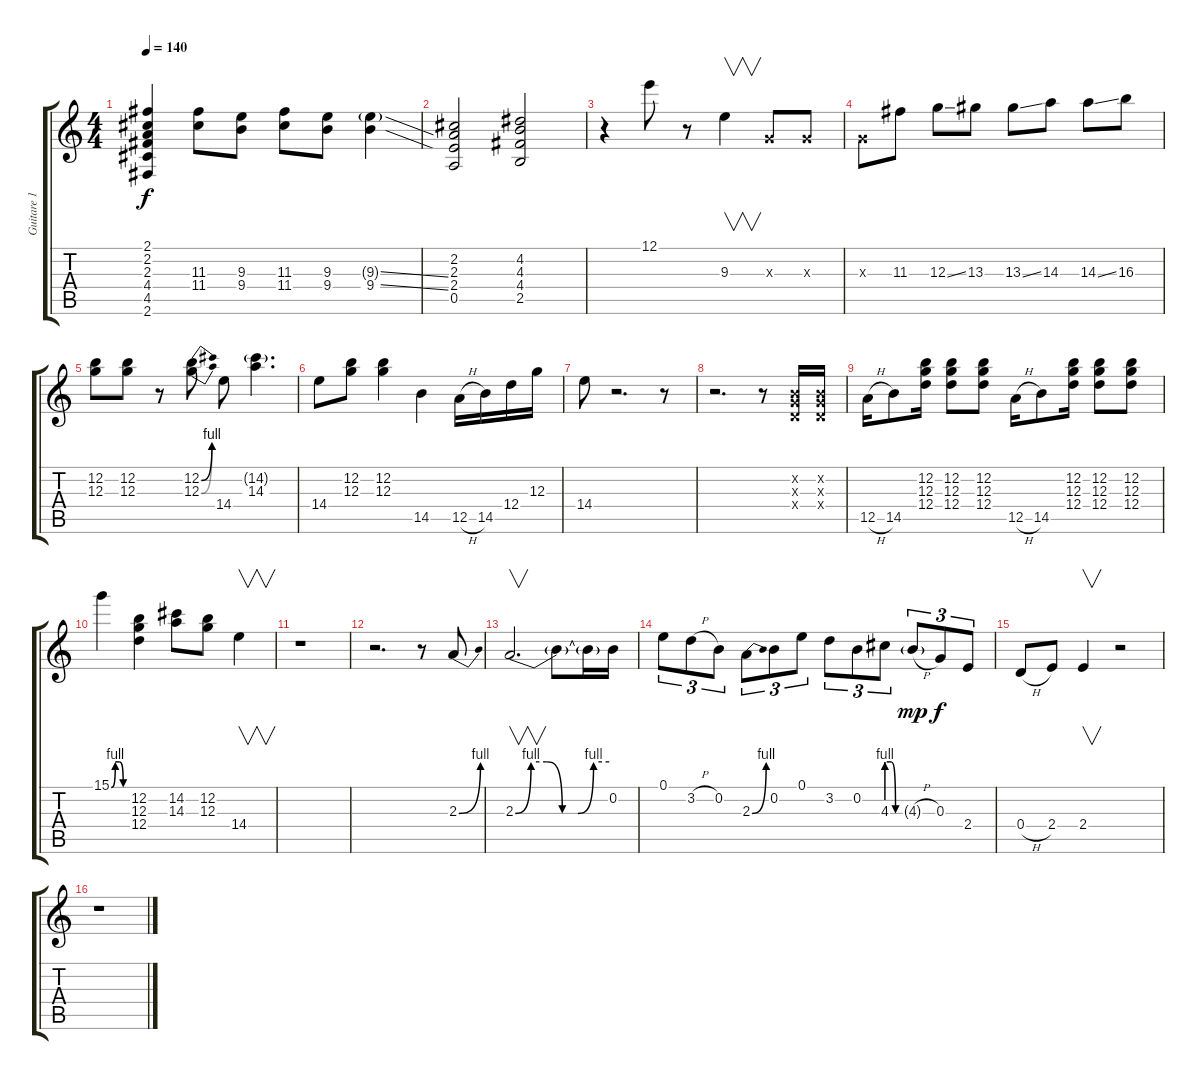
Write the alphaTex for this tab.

\track ("Guitare 1" "Guitare 1") {instrument overdrivenguitar}
\staff {score tabs}
\tuning (E4 B3 G3 D3 A2 E2) {hide}
\ts (4 4)
\tempo 140
\clef g2
\ks c
(2.1{t} 2.2{t} 2.3{t} 4.4{t} 4.5{t} 2.6{t}).4{dy f} (11.3 11.4).8 (9.3 9.4).8 (11.3 11.4).8 (9.3 9.4).8 (9.3{ss g} 9.4{ss}).4 |
(2.2 2.3 2.4 0.5).2 (4.2 4.3 4.4 2.5).2 |
r.4 12.1.8 r.8 9.3.4{v} 0.3{x}.8 0.3{x}.8 |
0.3{x}.8 11.3.8 12.3{ss}.8 13.3.8 13.3{ss}.8 14.3.8 14.3{ss}.8 16.3.8 |
(12.2 12.3).8 (12.2 12.3).8 r.8 (12.2{be (bend 0 0 60 4)} 12.3{be (bend 0 0 60 4)}).8 14.4.8 (14.2{g} 14.3).4{d} |
14.4.8 (12.2 12.3).8 (12.2 12.3).4 14.5.4 12.5{h}.16 14.5.16 12.4.16 12.3.16 |
14.4.8 r.2{d} r.8 |
r.2{d} r.8 (0.2{x} 0.3{x} 0.4{x}).16 (0.2{x} 0.3{x} 0.4{x}).16 |
12.5{h}.16 14.5.8 (12.2 12.3 12.4).16 (12.2 12.3 12.4).8 (12.2 12.3 12.4).8 12.5{h}.16 14.5.8 (12.2 12.3 12.4).16 (12.2 12.3 12.4).8 (12.2 12.3 12.4).8 |
15.1{be (custom 0 0 15 4 30 4 45 0 60 0)}.4 (12.2 12.3 12.4).4 (14.2 14.3).8 (12.2 12.3).8 14.4.4{v} |
r.1 |
r.2{d} r.8 2.3{be (bend 0 0 60 4)}.8 |
2.3{be (custom 0 0 10 4 20 4 30 0 40 0 50 4 60 4)}.2{v d} 2.3{t}.8 2.3{t}.16 0.2.16 |
0.1.8{tu (3 2)} 3.2{h}.8{tu (3 2)} 0.2.8{tu (3 2)} 2.3{be (bend 0 0 60 4)}.8{tu (3 2)} 0.2.8{tu (3 2)} 0.1.8{tu (3 2)} 3.2.8{tu (3 2)} 0.2.8{tu (3 2)} 4.3{be (custom 0 4 20 4 40 0 60 0)}.8{tu (3 2)} 4.3{h g}.8{tu (3 2) dy mp} 0.3.8{tu (3 2) dy f} 2.4.8{tu (3 2)} |
0.4{h}.8 2.4.8 2.4.4{v} r.2 |
r.1
